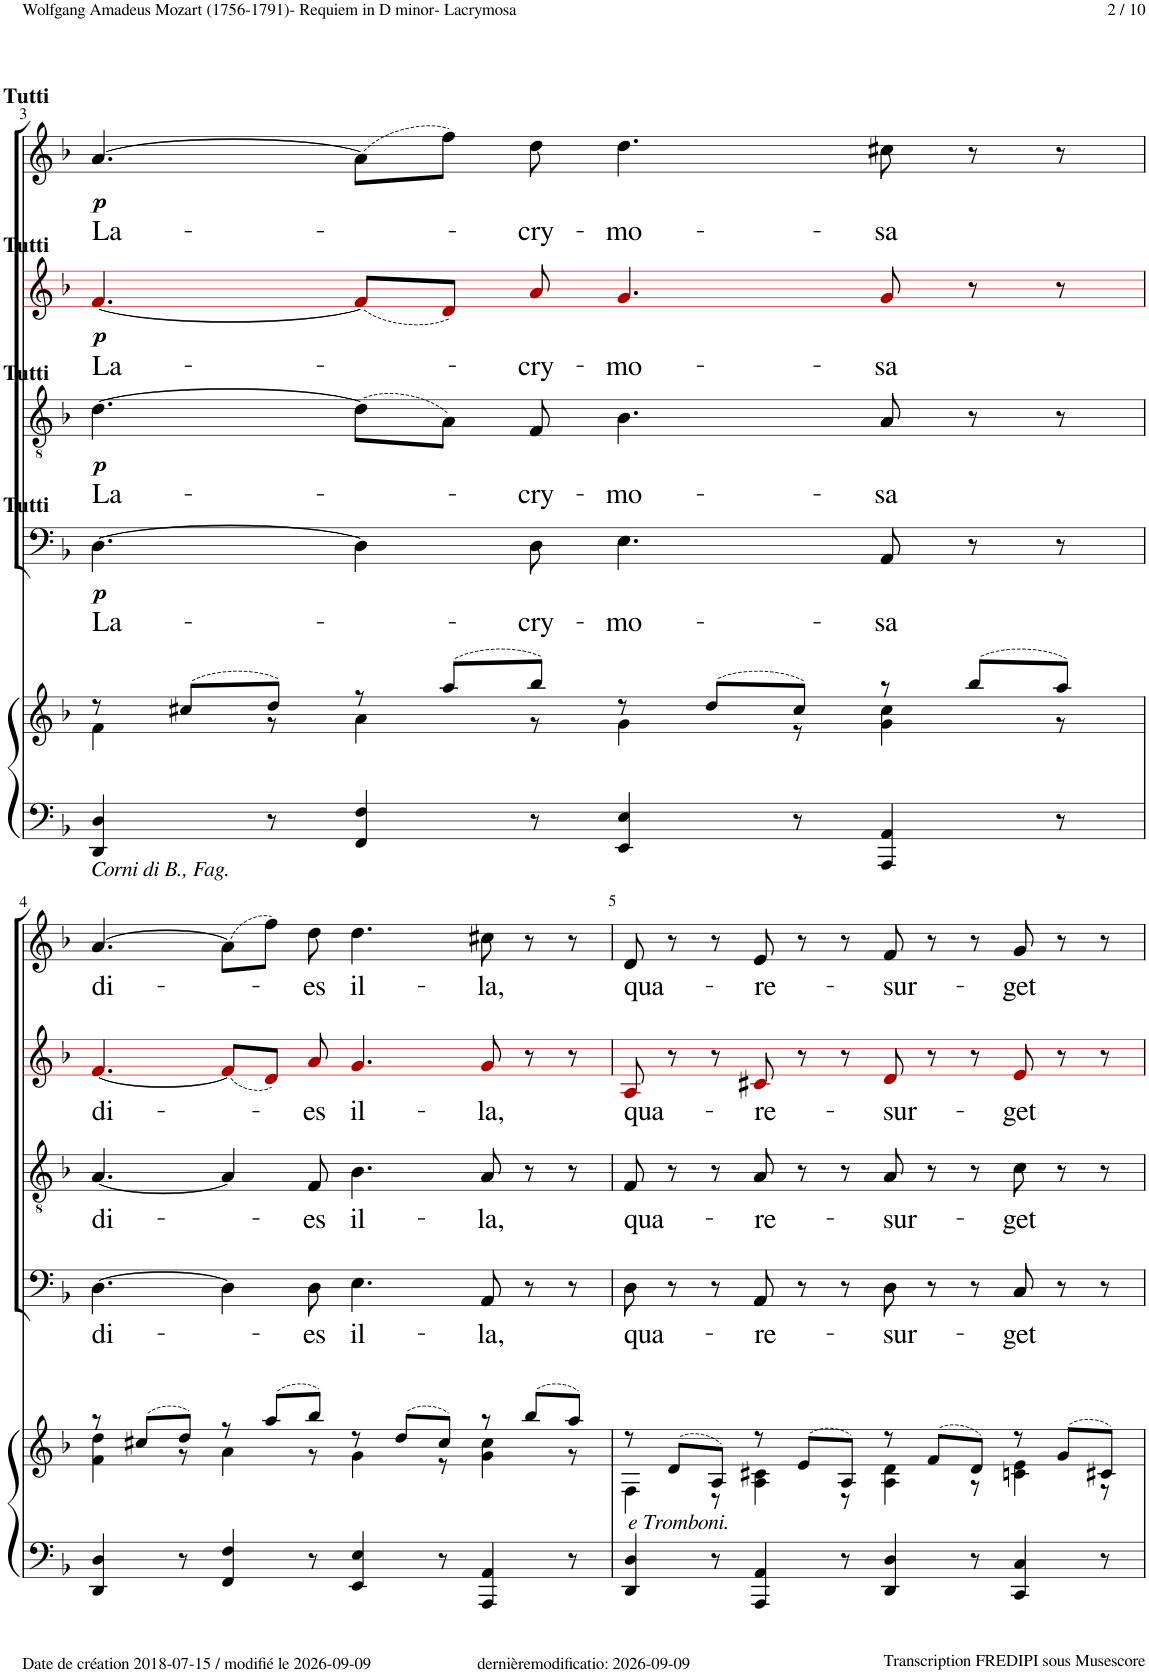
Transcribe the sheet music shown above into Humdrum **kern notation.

**kern	**kern	**kern	**text	**dynam	**kern	**text	**dynam	**kern	**text	**dynam	**kern	**text	**dynam
*part5	*part5	*part4	*part4	*part4	*part3	*part3	*part3	*part2	*part2	*part2	*part1	*part1	*part1
*staff6	*staff5	*staff4	*staff4	*staff4	*staff3	*staff3	*staff3	*staff2	*staff2	*staff2	*staff1	*staff1	*staff1
*I"Piano	*	*I"Bass	*	*	*I"Tenor	*	*	*I"Alto	*	*	*I"Soprano	*	*
*I'Pno	*	*	*	*	*	*	*	*	*	*	*	*	*
!!LO:PB:g=z
*clefF4	*clefG2	*clefF4	*	*	*clefGv2	*	*	*clefG2	*	*	*clefG2	*	*
*	*	*	*	*	*	*	*	*ITrd1c2	*	*	*	*	*
*k[b-]	*k[b-]	*k[b-]	*	*	*k[b-]	*	*	*k[b-]	*	*	*k[b-]	*	*
*M12/8	*M12/8	*M12/8	*	*	*M12/8	*	*	*M12/8	*	*	*M12/8	*	*
=3	=3	=3	=3	=3	=3	=3	=3	=3	=3	=3	=3	=3	=3
*	*^	*	*	*	*	*	*	*	*	*	*	*	*
!	!	!	!	!	!	!	!	!	!	!	!	!LO:TX:a:B:t=Tutti	!	!
!	!	!	!	!	!	!	!	!	!LO:TX:a:B:t=Tutti	!	!	!	!	!
!	!	!	!	!	!	!LO:TX:a:B:t=Tutti	!	!	!	!	!	!	!	!
!	!	!	!LO:TX:a:B:t=Tutti	!	!	!	!	!	!	!	!	!	!	!
!LO:TX:b:i:t=Corni di B., Fag.	!	!	!	!	!	!	!	!	!	!	!	!	!	!
!	!	!	!	!LO:LY:b	!LO:DY:b	!	!LO:LY:b	!LO:DY:b	!	!LO:LY:b	!LO:DY:b	!	!LO:LY:b	!LO:DY:b
4DD/ 4D/	8r	4f\	[4.D!\	La-	p	[4.d!\	La-	p	[4.f!i/	La-	p	[4.a!/	La-	p
.	(8cc#X/L	.	.	.	.	.	.	.	.	.	.	.	.	.
8r	8dd/J)	8r	.	.	.	.	.	.	.	.	.	.	.	.
4FF/ 4F/	8r	4a\	4D!\]	.	.	(8d!\L]	.	.	(8f!i/L]	.	.	(8a!\L]	.	.
.	(8aa/L	.	.	.	.	8A!\J)	.	.	8d!i/J)	.	.	8ff!\J)	.	.
!	!	!	!	!LO:LY:b	!	!	!LO:LY:b	!	!	!LO:LY:b	!	!	!LO:LY:b	!
8r	8bb-/J)	8r	8D!\	-cry-	.	8F!/	-cry-	.	8a!i/	-cry-	.	8dd!\	-cry-	.
!	!	!	!	!LO:LY:b	!	!	!LO:LY:b	!	!	!LO:LY:b	!	!	!LO:LY:b	!
4EE/ 4E/	8r	4g\	4.E!\	-mo-	.	4.B-!\	-mo-	.	4.g!i/	-mo-	.	4.dd!\	-mo-	.
.	(8dd/L	.	.	.	.	.	.	.	.	.	.	.	.	.
8r	8cc#/J)	8r	.	.	.	.	.	.	.	.	.	.	.	.
!	!	!	!	!LO:LY:b	!	!	!LO:LY:b	!	!	!LO:LY:b	!	!	!LO:LY:b	!
4AAA/ 4AA/	8r	4g\ 4cc#\	8AA!/	-sa	.	8A!/	-sa	.	8g!i/	-sa	.	8cc#X!\	-sa	.
.	(8bb-/L	.	8r	.	.	8r	.	.	8r	.	.	8r	.	.
8r	8aa/J)	8r	8r	.	.	8r	.	.	8r	.	.	8r	.	.
!!LO:LB:g=z
=4	=4	=4	=4	=4	=4	=4	=4	=4	=4	=4	=4	=4	=4	=4
!	!	!	!	!LO:LY:b	!	!	!LO:LY:b	!	!	!LO:LY:b	!	!	!LO:LY:b	!
4DD/ 4D/	8r	4f\ 4dd\	[4.D!\	di-	.	[4.A!/	di-	.	[4.f!i/	di-	.	[4.a!/	di-	.
.	(8cc#X/L	.	.	.	.	.	.	.	.	.	.	.	.	.
8r	8dd/J)	8r	.	.	.	.	.	.	.	.	.	.	.	.
4FF/ 4F/	8r	4a\	4D!\]	.	.	4A!/]	.	.	(8f!i/L]	.	.	(8a!\L]	.	.
.	(8aa/L	.	.	.	.	.	.	.	8d!i/J)	.	.	8ff!\J)	.	.
!	!	!	!	!LO:LY:b	!	!	!LO:LY:b	!	!	!LO:LY:b	!	!	!LO:LY:b	!
8r	8bb-/J)	8r	8D!\	-es	.	8F!/	-es	.	8a!i/	-es	.	8dd!\	-es	.
!	!	!	!	!LO:LY:b	!	!	!LO:LY:b	!	!	!LO:LY:b	!	!	!LO:LY:b	!
4EE/ 4E/	8r	4g\	4.E!\	il-	.	4.B-!\	il-	.	4.g!i/	il-	.	4.dd!\	il-	.
.	(8dd/L	.	.	.	.	.	.	.	.	.	.	.	.	.
8r	8cc#/J)	8r	.	.	.	.	.	.	.	.	.	.	.	.
!	!	!	!	!LO:LY:b	!	!	!LO:LY:b	!	!	!LO:LY:b	!	!	!LO:LY:b	!
4AAA/ 4AA/	8r	4g\ 4cc#\	8AA!/	-la,	.	8A!/	-la,	.	8g!i/	-la,	.	8cc#X!\	-la,	.
.	(8bb-/L	.	8r	.	.	8r	.	.	8r	.	.	8r	.	.
8r	8aa/J)	8r	8r	.	.	8r	.	.	8r	.	.	8r	.	.
=5	=5	=5	=5	=5	=5	=5	=5	=5	=5	=5	=5	=5	=5	=5
!	!LO:TX:b:i:t=e Tromboni.	!	!	!	!	!	!	!	!	!	!	!	!	!
!	!	!	!	!LO:LY:b	!	!	!LO:LY:b	!	!	!LO:LY:b	!	!	!LO:LY:b	!
4DD/ 4D/	8r	4F\	8D!\	qua-	.	8F!/	qua-	.	8A!i/	qua-	.	8d!/	qua-	.
.	(8d/L	.	8r	.	.	8r	.	.	8r	.	.	8r	.	.
8r	8A/J)	8r	8r	.	.	8r	.	.	8r	.	.	8r	.	.
!	!	!	!	!LO:LY:b	!	!	!LO:LY:b	!	!	!LO:LY:b	!	!	!LO:LY:b	!
4AAA/ 4AA/	8r	4A\ 4c#X\	8AA!/	-re-	.	8A!/	-re-	.	8c#X!i/	-re-	.	8e!/	-re-	.
.	(8e/L	.	8r	.	.	8r	.	.	8r	.	.	8r	.	.
8r	8A/J)	8r	8r	.	.	8r	.	.	8r	.	.	8r	.	.
!	!	!	!	!LO:LY:b	!	!	!LO:LY:b	!	!	!LO:LY:b	!	!	!LO:LY:b	!
4DD/ 4D/	8r	4A\ 4d\	8D!\	-sur-	.	8A!/	-sur-	.	8d!i/	-sur-	.	8f!/	-sur-	.
.	(8f/L	.	8r	.	.	8r	.	.	8r	.	.	8r	.	.
8r	8d/J)	8r	8r	.	.	8r	.	.	8r	.	.	8r	.	.
!	!	!	!	!LO:LY:b	!	!	!LO:LY:b	!	!	!LO:LY:b	!	!	!LO:LY:b	!
4CC/ 4C/	8r	4cn\ 4e\	8C!/	-get	.	8c!\	-get	.	8e!i/	-get	.	8g!/	-get	.
.	(8g/L	.	8r	.	.	8r	.	.	8r	.	.	8r	.	.
8r	8c#X/J)	8r	8r	.	.	8r	.	.	8r	.	.	8r	.	.
*	*v	*v	*	*	*	*	*	*	*	*	*	*	*	*
=	=	=	=	=	=	=	=	=	=	=	=	=	=
*-	*-	*-	*-	*-	*-	*-	*-	*-	*-	*-	*-	*-	*-
